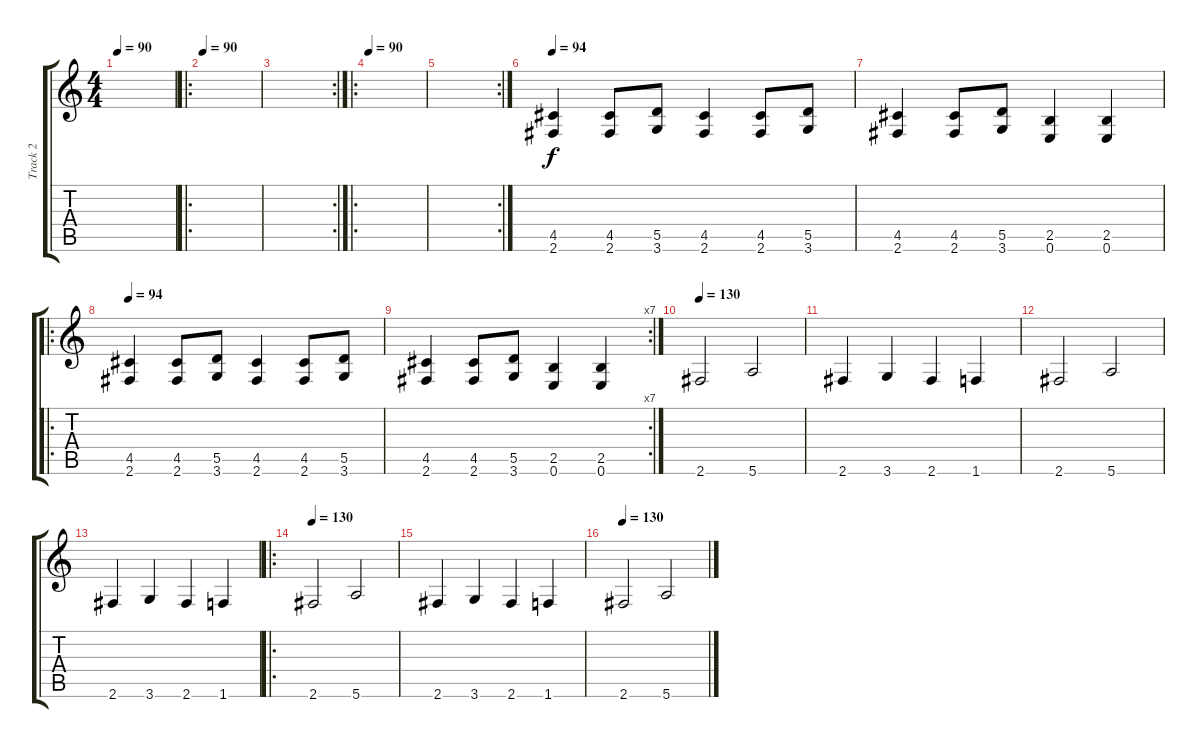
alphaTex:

\track ("Track 2" "Track 2") {instrument overdrivenguitar}
\staff {score tabs}
\tuning (E4 B3 G3 D3 A2 E2) {hide}
\ts (4 4)
\tempo 90
\clef g2
\ks c
|
\ro
\tempo 90
|
\rc 2
|
\ro
\tempo 90
|
\rc 2
|
\tempo 90
\tempo 94
(4.5 2.6).4 (4.5 2.6).8 (5.5 3.6).8 (4.5 2.6).4 (4.5 2.6).8 (5.5 3.6).8 |
(4.5 2.6).4 (4.5 2.6).8 (5.5 3.6).8 (2.5 0.6).4 (2.5 0.6).4 |
\ro
\tempo 90
\tempo 94
(4.5 2.6).4 (4.5 2.6).8 (5.5 3.6).8 (4.5 2.6).4 (4.5 2.6).8 (5.5 3.6).8 |
\rc 7
(4.5 2.6).4 (4.5 2.6).8 (5.5 3.6).8 (2.5 0.6).4 (2.5 0.6).4 |
\tempo 130
2.6.2 5.6.2 |
2.6.4 3.6.4 2.6.4 1.6.4 |
2.6.2 5.6.2 |
2.6.4 3.6.4 2.6.4 1.6.4 |
\ro
\tempo 130
2.6.2 5.6.2 |
2.6.4 3.6.4 2.6.4 1.6.4 |
\tempo 130
2.6.2 5.6.2
